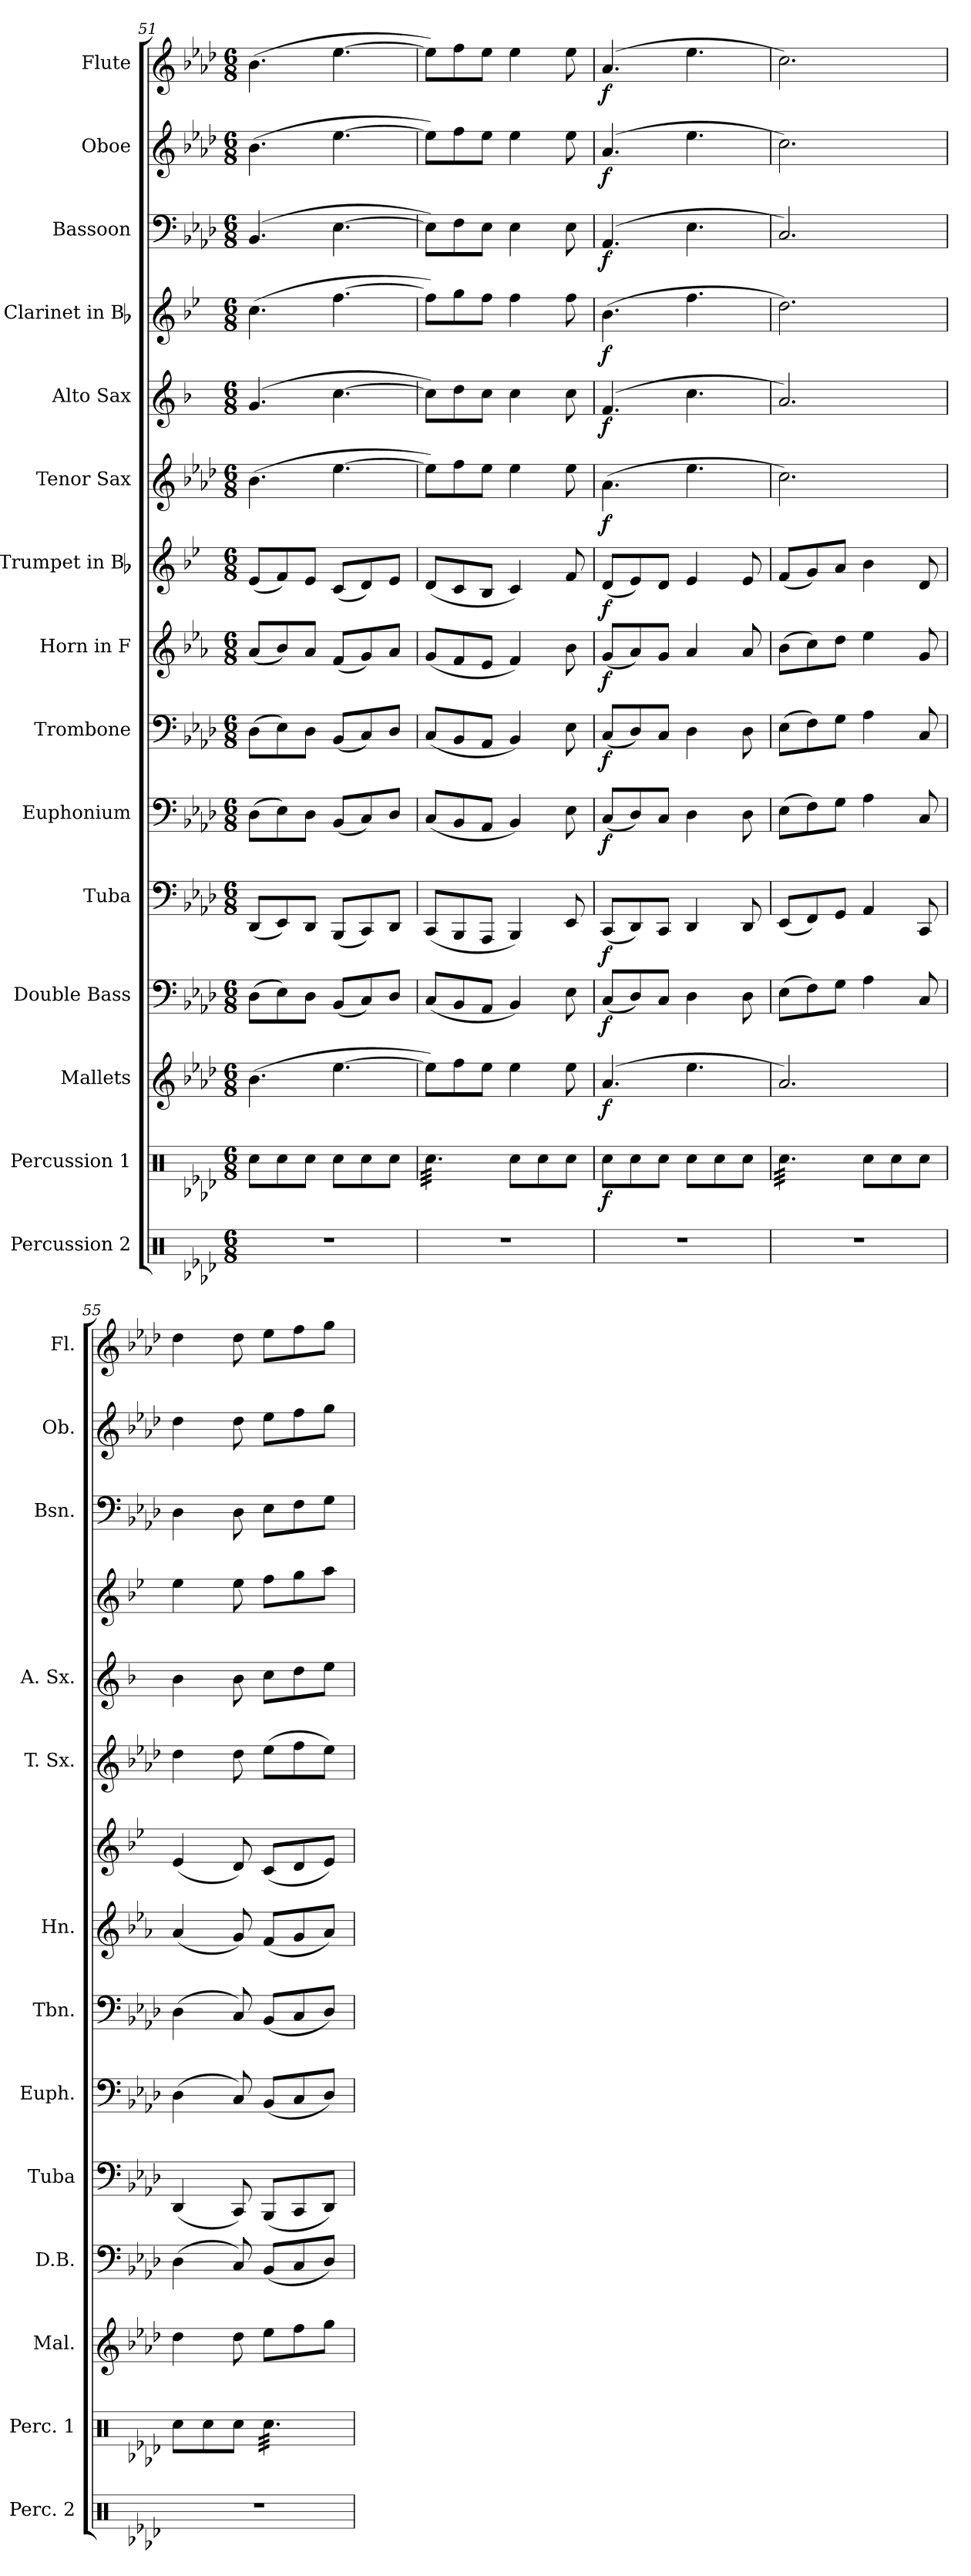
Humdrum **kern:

**kern	**kern	**dynam	**kern	**dynam	**kern	**dynam	**kern	**dynam	**kern	**dynam	**kern	**dynam	**kern	**dynam	**kern	**dynam	**kern	**dynam	**kern	**dynam	**kern	**dynam	**kern	**dynam	**kern	**dynam	**kern	**dynam
*part15	*part14	*part14	*part13	*part13	*part12	*part12	*part11	*part11	*part10	*part10	*part9	*part9	*part8	*part8	*part7	*part7	*part6	*part6	*part5	*part5	*part4	*part4	*part3	*part3	*part2	*part2	*part1	*part1
*staff15	*staff14	*staff14	*staff13	*staff13	*staff12	*staff12	*staff11	*staff11	*staff10	*staff10	*staff9	*staff9	*staff8	*staff8	*staff7	*staff7	*staff6	*staff6	*staff5	*staff5	*staff4	*staff4	*staff3	*staff3	*staff2	*staff2	*staff1	*staff1
*I"Percussion 2	*I"Percussion 1	*	*I"Mallets	*	*I"Double Bass	*	*I"Tuba	*	*I"Euphonium	*	*I"Trombone	*	*I"Horn in F	*	*I"Trumpet in Bb	*	*I"Tenor Sax	*	*I"Alto Sax	*	*I"Clarinet in Bb	*	*I"Bassoon	*	*I"Oboe	*	*I"Flute	*
*I'Perc. 2	*I'Perc. 1	*	*I'Mal.	*	*I'D.B.	*	*I'Tuba	*	*I'Euph.	*	*I'Tbn.	*	*I'Hn.	*	*	*	*I'T. Sx.	*	*I'A. Sx.	*	*	*	*I'Bsn.	*	*I'Ob.	*	*I'Fl.	*
*clefX	*clefX	*	*clefG2	*	*clefF4	*	*clefF4	*	*clefF4	*	*clefF4	*	*clefG2	*	*clefG2	*	*clefG2	*	*clefG2	*	*clefG2	*	*clefF4	*	*clefG2	*	*clefG2	*
*	*	*	*	*	*ITrd7c12	*	*	*	*	*	*	*	*ITrd4c7	*	*ITrd1c2	*	*ITrd8c14	*	*ITrd5c9	*	*ITrd1c2	*	*	*	*	*	*	*
*k[b-e-a-d-]	*k[b-e-a-d-]	*	*k[b-e-a-d-]	*	*k[b-e-a-d-]	*	*k[b-e-a-d-]	*	*k[b-e-a-d-]	*	*k[b-e-a-d-]	*	*k[b-e-a-d-]	*	*k[b-e-a-d-]	*	*k[b-e-a-d-]	*	*k[b-e-a-d-]	*	*k[b-e-a-d-]	*	*k[b-e-a-d-]	*	*k[b-e-a-d-]	*	*k[b-e-a-d-]	*
*A-:	*A-:	*	*A-:	*	*A-:	*	*A-:	*	*A-:	*	*A-:	*	*A-:	*	*A-:	*	*A-:	*	*A-:	*	*A-:	*	*A-:	*	*A-:	*	*A-:	*
*M6/8	*M6/8	*	*M6/8	*	*M6/8	*	*M6/8	*	*M6/8	*	*M6/8	*	*M6/8	*	*M6/8	*	*M6/8	*	*M6/8	*	*M6/8	*	*M6/8	*	*M6/8	*	*M6/8	*
=51	=51	=51	=51	=51	=51	=51	=51	=51	=51	=51	=51	=51	=51	=51	=51	=51	=51	=51	=51	=51	=51	=51	=51	=51	=51	=51	=51	=51
2.r	8Rcc\L	.	(>4.b-\	.	(>8DD-\L	.	(<8DD-/L	.	(>8D-\L	.	(>8D-\L	.	(<8d-/L	.	(<8d-/L	.	(>4.B-\	.	(4.B-/	.	(>4.b-\	.	(4.BB-/	.	(>4.b-\	.	(>4.b-\	.
.	8Rcc\	.	.	.	8EE-\)	.	8EE-/)	.	8E-\)	.	8E-\)	.	8e-/)	.	8e-/)	.	.	.	.	.	.	.	.	.	.	.	.	.
.	8Rcc\J	.	.	.	8DD-\J	.	8DD-/J	.	8D-\J	.	8D-\J	.	8d-/J	.	8d-/J	.	.	.	.	.	.	.	.	.	.	.	.	.
.	8Rcc\L	.	[4.ee-\	.	(<8BBB-/L	.	(<8BBB-/L	.	(<8BB-/L	.	(<8BB-/L	.	(<8B-/L	.	(<8B-/L	.	[4.e-\	.	[4.e-\	.	[4.ee-\	.	[4.E-\	.	[4.ee-\	.	[4.ee-\	.
.	8Rcc\	.	.	.	8CC/)	.	8CC/)	.	8C/)	.	8C/)	.	8c/)	.	8c/)	.	.	.	.	.	.	.	.	.	.	.	.	.
.	8Rcc\J	.	.	.	8DD-/J	.	8DD-/J	.	8D-/J	.	8D-/J	.	8d-/J	.	8d-/J	.	.	.	.	.	.	.	.	.	.	.	.	.
=52	=52	=52	=52	=52	=52	=52	=52	=52	=52	=52	=52	=52	=52	=52	=52	=52	=52	=52	=52	=52	=52	=52	=52	=52	=52	=52	=52	=52
*	*tremolo	*	*	*	*	*	*	*	*	*	*	*	*	*	*	*	*	*	*	*	*	*	*	*	*	*	*	*
2.r	32Rcc\LLL	.	8ee-\L])	.	(<8CC/L	.	(<8CC/L	.	(<8C/L	.	(<8C/L	.	(<8c/L	.	(<8c/L	.	8e-\L])	.	8e-\L])	.	8ee-\L])	.	8E-\L])	.	8ee-\L])	.	8ee-\L])	.
.	32Rcc\	.	.	.	.	.	.	.	.	.	.	.	.	.	.	.	.	.	.	.	.	.	.	.	.	.	.	.
.	32Rcc\	.	.	.	.	.	.	.	.	.	.	.	.	.	.	.	.	.	.	.	.	.	.	.	.	.	.	.
.	32Rcc\	.	.	.	.	.	.	.	.	.	.	.	.	.	.	.	.	.	.	.	.	.	.	.	.	.	.	.
.	32Rcc\	.	8ff\	.	8BBB-/	.	8BBB-/	.	8BB-/	.	8BB-/	.	8B-/	.	8B-/	.	8f\	.	8f\	.	8ff\	.	8F\	.	8ff\	.	8ff\	.
.	32Rcc\	.	.	.	.	.	.	.	.	.	.	.	.	.	.	.	.	.	.	.	.	.	.	.	.	.	.	.
.	32Rcc\	.	.	.	.	.	.	.	.	.	.	.	.	.	.	.	.	.	.	.	.	.	.	.	.	.	.	.
.	32Rcc\	.	.	.	.	.	.	.	.	.	.	.	.	.	.	.	.	.	.	.	.	.	.	.	.	.	.	.
.	32Rcc\	.	8ee-\J	.	8AAA-/J	.	8AAA-/J	.	8AA-/J	.	8AA-/J	.	8A-/J	.	8A-/J	.	8e-\J	.	8e-\J	.	8ee-\J	.	8E-\J	.	8ee-\J	.	8ee-\J	.
.	32Rcc\	.	.	.	.	.	.	.	.	.	.	.	.	.	.	.	.	.	.	.	.	.	.	.	.	.	.	.
.	32Rcc\	.	.	.	.	.	.	.	.	.	.	.	.	.	.	.	.	.	.	.	.	.	.	.	.	.	.	.
.	32Rcc\JJJ	.	.	.	.	.	.	.	.	.	.	.	.	.	.	.	.	.	.	.	.	.	.	.	.	.	.	.
*	*Xtremolo	*	*	*	*	*	*	*	*	*	*	*	*	*	*	*	*	*	*	*	*	*	*	*	*	*	*	*
.	8Rcc\L	.	4ee-\	.	4BBB-/)	.	4BBB-/)	.	4BB-/)	.	4BB-/)	.	4B-/)	.	4B-/)	.	4e-\	.	4e-\	.	4ee-\	.	4E-\	.	4ee-\	.	4ee-\	.
.	8Rcc\	.	.	.	.	.	.	.	.	.	.	.	.	.	.	.	.	.	.	.	.	.	.	.	.	.	.	.
.	8Rcc\J	.	8ee-\	.	8EE-\	.	8EE-/	.	8E-\	.	8E-\	.	8e-\	.	8e-/	.	8e-\	.	8e-\	.	8ee-\	.	8E-\	.	8ee-\	.	8ee-\	.
=53	=53	=53	=53	=53	=53	=53	=53	=53	=53	=53	=53	=53	=53	=53	=53	=53	=53	=53	=53	=53	=53	=53	=53	=53	=53	=53	=53	=53
!	!	!LO:DY:b	!	!LO:DY:b	!	!LO:DY:b	!	!LO:DY:b	!	!LO:DY:b	!	!LO:DY:b	!	!LO:DY:b	!	!LO:DY:b	!	!LO:DY:b	!	!LO:DY:b	!	!LO:DY:b	!	!LO:DY:b	!	!LO:DY:b	!	!LO:DY:b
2.r	8Rcc\L	f	(4.a-/	f	(<8CC/L	f	(<8CC/L	f	(<8C/L	f	(<8C/L	f	(<8c/L	f	(<8c/L	f	(>4.A-\	f	(4.A-/	f	(>4.a-\	f	(4.AA-/	f	(4.a-/	f	(4.a-/	f
.	8Rcc\	.	.	.	8DD-/)	.	8DD-/)	.	8D-/)	.	8D-/)	.	8d-/)	.	8d-/)	.	.	.	.	.	.	.	.	.	.	.	.	.
.	8Rcc\J	.	.	.	8CC/J	.	8CC/J	.	8C/J	.	8C/J	.	8c/J	.	8c/J	.	.	.	.	.	.	.	.	.	.	.	.	.
.	8Rcc\L	.	4.ee-\	.	4DD-\	.	4DD-/	.	4D-\	.	4D-\	.	4d-/	.	4d-/	.	4.e-\	.	4.e-\	.	4.ee-\	.	4.E-\	.	4.ee-\	.	4.ee-\	.
.	8Rcc\	.	.	.	.	.	.	.	.	.	.	.	.	.	.	.	.	.	.	.	.	.	.	.	.	.	.	.
.	8Rcc\J	.	.	.	8DD-\	.	8DD-/	.	8D-\	.	8D-\	.	8d-/	.	8d-/	.	.	.	.	.	.	.	.	.	.	.	.	.
=54	=54	=54	=54	=54	=54	=54	=54	=54	=54	=54	=54	=54	=54	=54	=54	=54	=54	=54	=54	=54	=54	=54	=54	=54	=54	=54	=54	=54
*	*tremolo	*	*	*	*	*	*	*	*	*	*	*	*	*	*	*	*	*	*	*	*	*	*	*	*	*	*	*
2.r	32Rcc\LLL	.	2.a-/)	.	(>8EE-\L	.	(<8EE-/L	.	(>8E-\L	.	(>8E-\L	.	(>8e-\L	.	(<8e-/L	.	2.c\)	.	2.c/)	.	2.cc\)	.	2.C/)	.	2.cc\)	.	2.cc\)	.
.	32Rcc\	.	.	.	.	.	.	.	.	.	.	.	.	.	.	.	.	.	.	.	.	.	.	.	.	.	.	.
.	32Rcc\	.	.	.	.	.	.	.	.	.	.	.	.	.	.	.	.	.	.	.	.	.	.	.	.	.	.	.
.	32Rcc\	.	.	.	.	.	.	.	.	.	.	.	.	.	.	.	.	.	.	.	.	.	.	.	.	.	.	.
.	32Rcc\	.	.	.	8FF\)	.	8FF/)	.	8F\)	.	8F\)	.	8f\)	.	8f/)	.	.	.	.	.	.	.	.	.	.	.	.	.
.	32Rcc\	.	.	.	.	.	.	.	.	.	.	.	.	.	.	.	.	.	.	.	.	.	.	.	.	.	.	.
.	32Rcc\	.	.	.	.	.	.	.	.	.	.	.	.	.	.	.	.	.	.	.	.	.	.	.	.	.	.	.
.	32Rcc\	.	.	.	.	.	.	.	.	.	.	.	.	.	.	.	.	.	.	.	.	.	.	.	.	.	.	.
.	32Rcc\	.	.	.	8GG\J	.	8GG/J	.	8G\J	.	8G\J	.	8g\J	.	8g/J	.	.	.	.	.	.	.	.	.	.	.	.	.
.	32Rcc\	.	.	.	.	.	.	.	.	.	.	.	.	.	.	.	.	.	.	.	.	.	.	.	.	.	.	.
.	32Rcc\	.	.	.	.	.	.	.	.	.	.	.	.	.	.	.	.	.	.	.	.	.	.	.	.	.	.	.
.	32Rcc\JJJ	.	.	.	.	.	.	.	.	.	.	.	.	.	.	.	.	.	.	.	.	.	.	.	.	.	.	.
*	*Xtremolo	*	*	*	*	*	*	*	*	*	*	*	*	*	*	*	*	*	*	*	*	*	*	*	*	*	*	*
.	8Rcc\L	.	.	.	4AA-\	.	4AA-/	.	4A-\	.	4A-\	.	4a-\	.	4a-\	.	.	.	.	.	.	.	.	.	.	.	.	.
.	8Rcc\	.	.	.	.	.	.	.	.	.	.	.	.	.	.	.	.	.	.	.	.	.	.	.	.	.	.	.
.	8Rcc\J	.	.	.	8CC/	.	8CC/	.	8C/	.	8C/	.	8c/	.	8c/	.	.	.	.	.	.	.	.	.	.	.	.	.
=55	=55	=55	=55	=55	=55	=55	=55	=55	=55	=55	=55	=55	=55	=55	=55	=55	=55	=55	=55	=55	=55	=55	=55	=55	=55	=55	=55	=55
2.r	8Rcc\L	.	4dd-\	.	(>4DD-\	.	(<4DD-/	.	(>4D-\	.	(>4D-\	.	(<4d-/	.	(<4d-/	.	4d-\	.	4d-\	.	4dd-\	.	4D-\	.	4dd-\	.	4dd-\	.
.	8Rcc\	.	.	.	.	.	.	.	.	.	.	.	.	.	.	.	.	.	.	.	.	.	.	.	.	.	.	.
.	8Rcc\J	.	8dd-\	.	8CC/)	.	8CC/)	.	8C/)	.	8C/)	.	8c/)	.	8c/)	.	8d-\	.	8d-\	.	8dd-\	.	8D-\	.	8dd-\	.	8dd-\	.
*	*tremolo	*	*	*	*	*	*	*	*	*	*	*	*	*	*	*	*	*	*	*	*	*	*	*	*	*	*	*
.	32Rcc\LLL	.	8ee-\L	.	(<8BBB-/L	.	(<8BBB-/L	.	(<8BB-/L	.	(<8BB-/L	.	(<8B-/L	.	(<8B-/L	.	(>8e-\L	.	8e-\L	.	8ee-\L	.	8E-\L	.	8ee-\L	.	8ee-\L	.
.	32Rcc\	.	.	.	.	.	.	.	.	.	.	.	.	.	.	.	.	.	.	.	.	.	.	.	.	.	.	.
.	32Rcc\	.	.	.	.	.	.	.	.	.	.	.	.	.	.	.	.	.	.	.	.	.	.	.	.	.	.	.
.	32Rcc\	.	.	.	.	.	.	.	.	.	.	.	.	.	.	.	.	.	.	.	.	.	.	.	.	.	.	.
.	32Rcc\	.	8ff\	.	8CC/	.	8CC/	.	8C/	.	8C/	.	8c/	.	8c/	.	8f\	.	8f\	.	8ff\	.	8F\	.	8ff\	.	8ff\	.
.	32Rcc\	.	.	.	.	.	.	.	.	.	.	.	.	.	.	.	.	.	.	.	.	.	.	.	.	.	.	.
.	32Rcc\	.	.	.	.	.	.	.	.	.	.	.	.	.	.	.	.	.	.	.	.	.	.	.	.	.	.	.
.	32Rcc\	.	.	.	.	.	.	.	.	.	.	.	.	.	.	.	.	.	.	.	.	.	.	.	.	.	.	.
.	32Rcc\	.	8gg\J	.	8DD-/J)	.	8DD-/J)	.	8D-/J)	.	8D-/J)	.	8d-/J)	.	8d-/J)	.	8e-\J)	.	8g\J	.	8gg\J	.	8G\J	.	8gg\J	.	8gg\J	.
.	32Rcc\	.	.	.	.	.	.	.	.	.	.	.	.	.	.	.	.	.	.	.	.	.	.	.	.	.	.	.
.	32Rcc\	.	.	.	.	.	.	.	.	.	.	.	.	.	.	.	.	.	.	.	.	.	.	.	.	.	.	.
.	32Rcc\JJJ	.	.	.	.	.	.	.	.	.	.	.	.	.	.	.	.	.	.	.	.	.	.	.	.	.	.	.
*	*Xtremolo	*	*	*	*	*	*	*	*	*	*	*	*	*	*	*	*	*	*	*	*	*	*	*	*	*	*	*
=	=	=	=	=	=	=	=	=	=	=	=	=	=	=	=	=	=	=	=	=	=	=	=	=	=	=	=	=
*-	*-	*-	*-	*-	*-	*-	*-	*-	*-	*-	*-	*-	*-	*-	*-	*-	*-	*-	*-	*-	*-	*-	*-	*-	*-	*-	*-	*-
